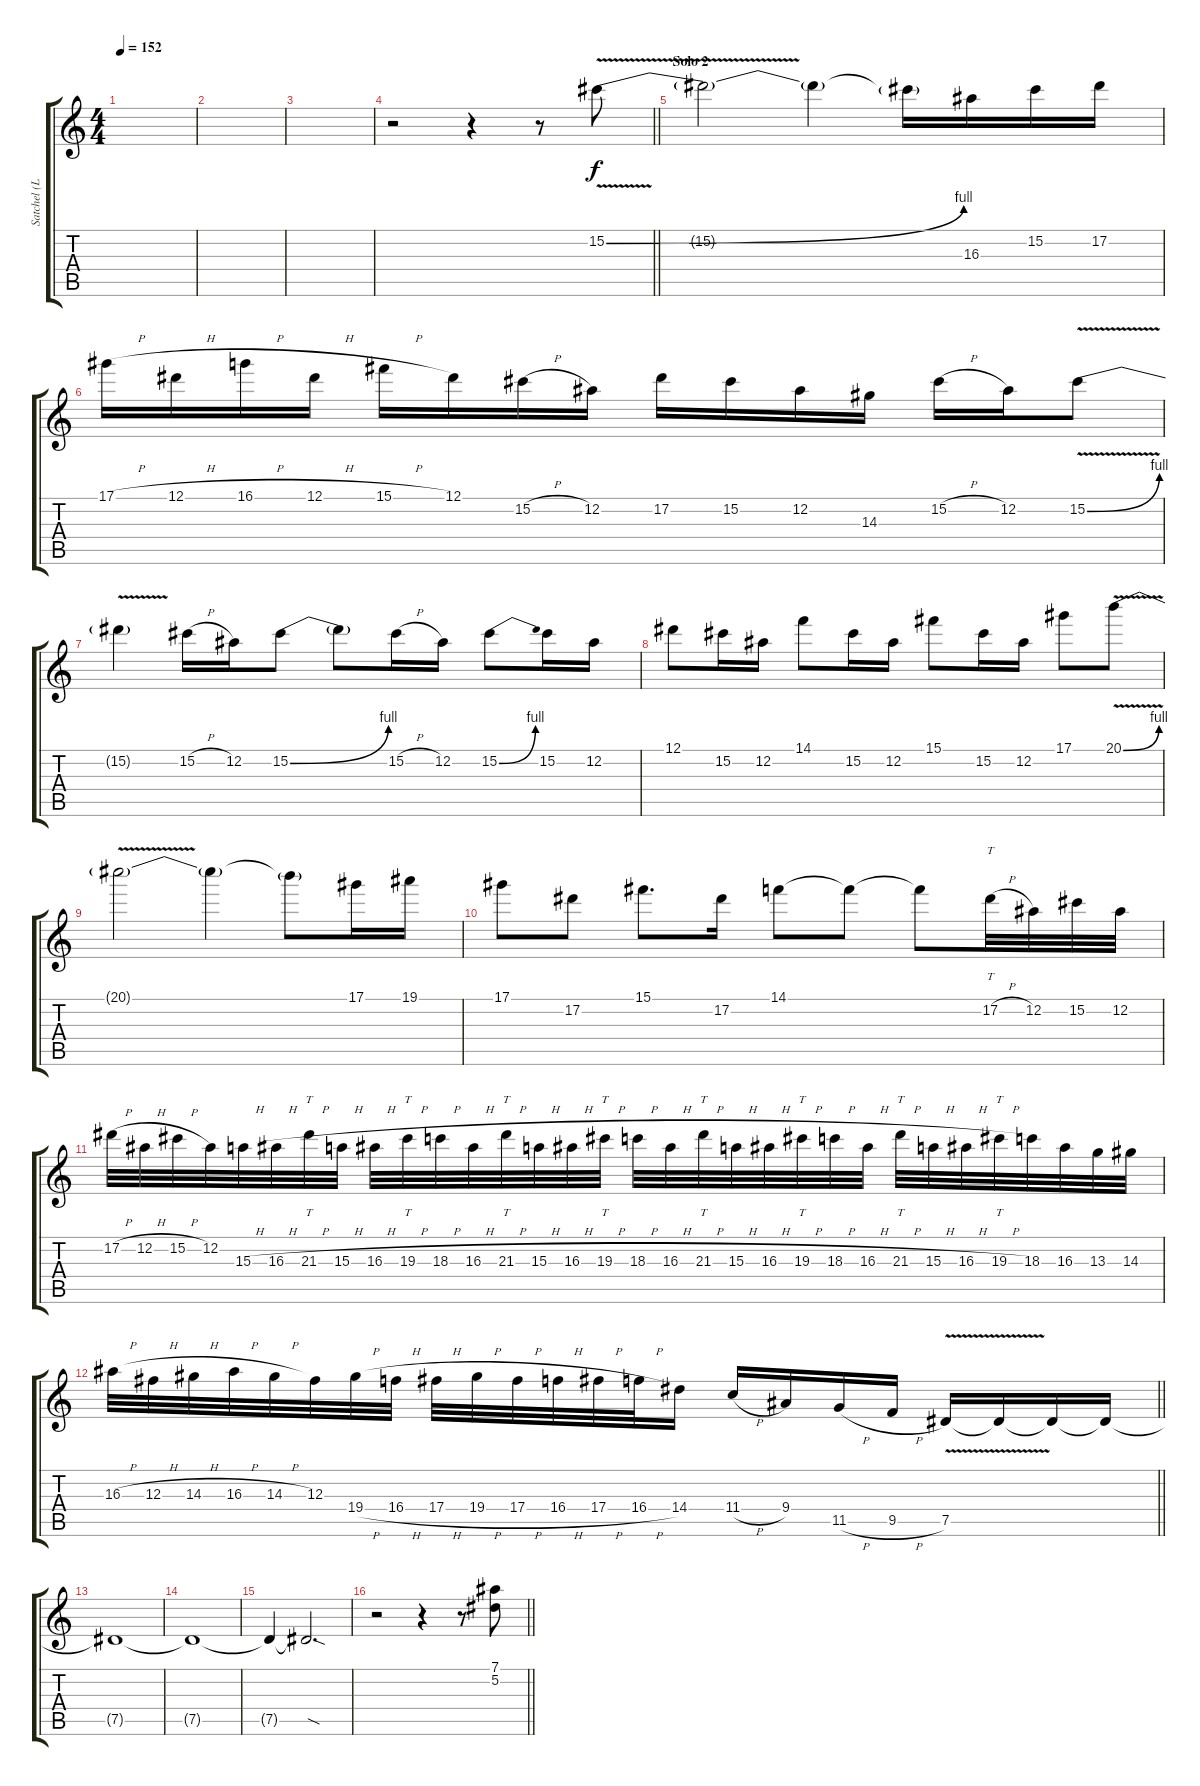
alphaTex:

\track ("Satchel (Lead 1)" "Satchel (L") {instrument distortionguitar}
\staff {score tabs}
\tuning (Eb4 Bb3 Gb3 Db3 Ab2 Eb2) {hide}
\ts (4 4)
\tempo 152
\clef g2
\ks c
|
|
|
\barLineRight lightlight
r.2 r.4 r.8 15.2{be (bend 0 0 60 4) v}.8{volume 8} |
\section ("" "Solo 2")
15.2{t}.2 15.2{t}.4 15.2{t}.16 16.3.16 15.2.16 17.2.16 |
17.1{h}.16 12.1{h}.16 16.1{h}.16 12.1{h}.16 15.1{h}.16 12.1.16 15.2{h}.16 12.2.16 17.2.16 15.2.16 12.2.16 14.3.16 15.2{h}.16 12.2.16 15.2{be (bend 0 0 60 4) v}.8 |
15.2{t}.4 15.2{h}.16 12.2.16 15.2{be (bend 0 0 60 4)}.8 15.2{t}.8 15.2{h}.16 12.2.16 15.2{be (bend 0 0 60 4)}.8 15.2.16 12.2.16 |
12.1.8 15.2.16 12.2.16 14.1.8 15.2.16 12.2.16 15.1.8 15.2.16 12.2.16 17.1.8 20.1{be (bend 0 0 60 4) v}.8 |
20.1{t}.2 20.1{t}.4 20.1{t}.8 17.1.16 19.1.16 |
17.1.8 17.2.8 15.1.8{d} 17.2.16 14.1.8 14.1{t}.8 14.1{t}.8 17.2{h}.32{tt} 12.2.32 15.2.32 12.2.32 |
17.2{h}.32 12.2{h}.32 15.2{h}.32 12.2.32 15.3{h}.32 16.3{h}.32 21.3{h}.32{tt} 15.3{h}.32 16.3{h}.32 19.3{h}.32{tt} 18.3{h}.32 16.3{h}.32 21.3{h}.32{tt} 15.3{h}.32 16.3{h}.32 19.3{h}.32{tt} 18.3{h}.32 16.3{h}.32 21.3{h}.32{tt} 15.3{h}.32 16.3{h}.32 19.3{h}.32{tt} 18.3{h}.32 16.3{h}.32 21.3{h}.32{tt} 15.3{h}.32 16.3{h}.32 19.3{h}.32{tt} 18.3.32 16.3.32 13.3.32 14.3.32 |
\barLineRight lightlight
16.3{h}.32 12.3{h}.32 14.3{h}.32 16.3{h}.32 14.3{h}.32 12.3.32 19.4{h}.32 16.4{h}.32 17.4{h}.32 19.4{h}.32 17.4{h}.32 16.4{h}.32 17.4{h}.32 16.4{h}.32 14.4.16 11.4{h}.16 9.4.16 11.5{h}.16 9.5{h}.16 7.5{v}.16 7.5{t}.16 7.5{t}.16 7.5{t}.16 |
\section ("" "")
7.5{t}.1 |
7.5{t}.1 |
7.5{t}.4 7.5{sod t}.2{d} |
\barLineRight lightlight
r.2{volume 0} r.4 r.8 (7.1 5.2).8{volume 8 instrument electricguitarclean}
